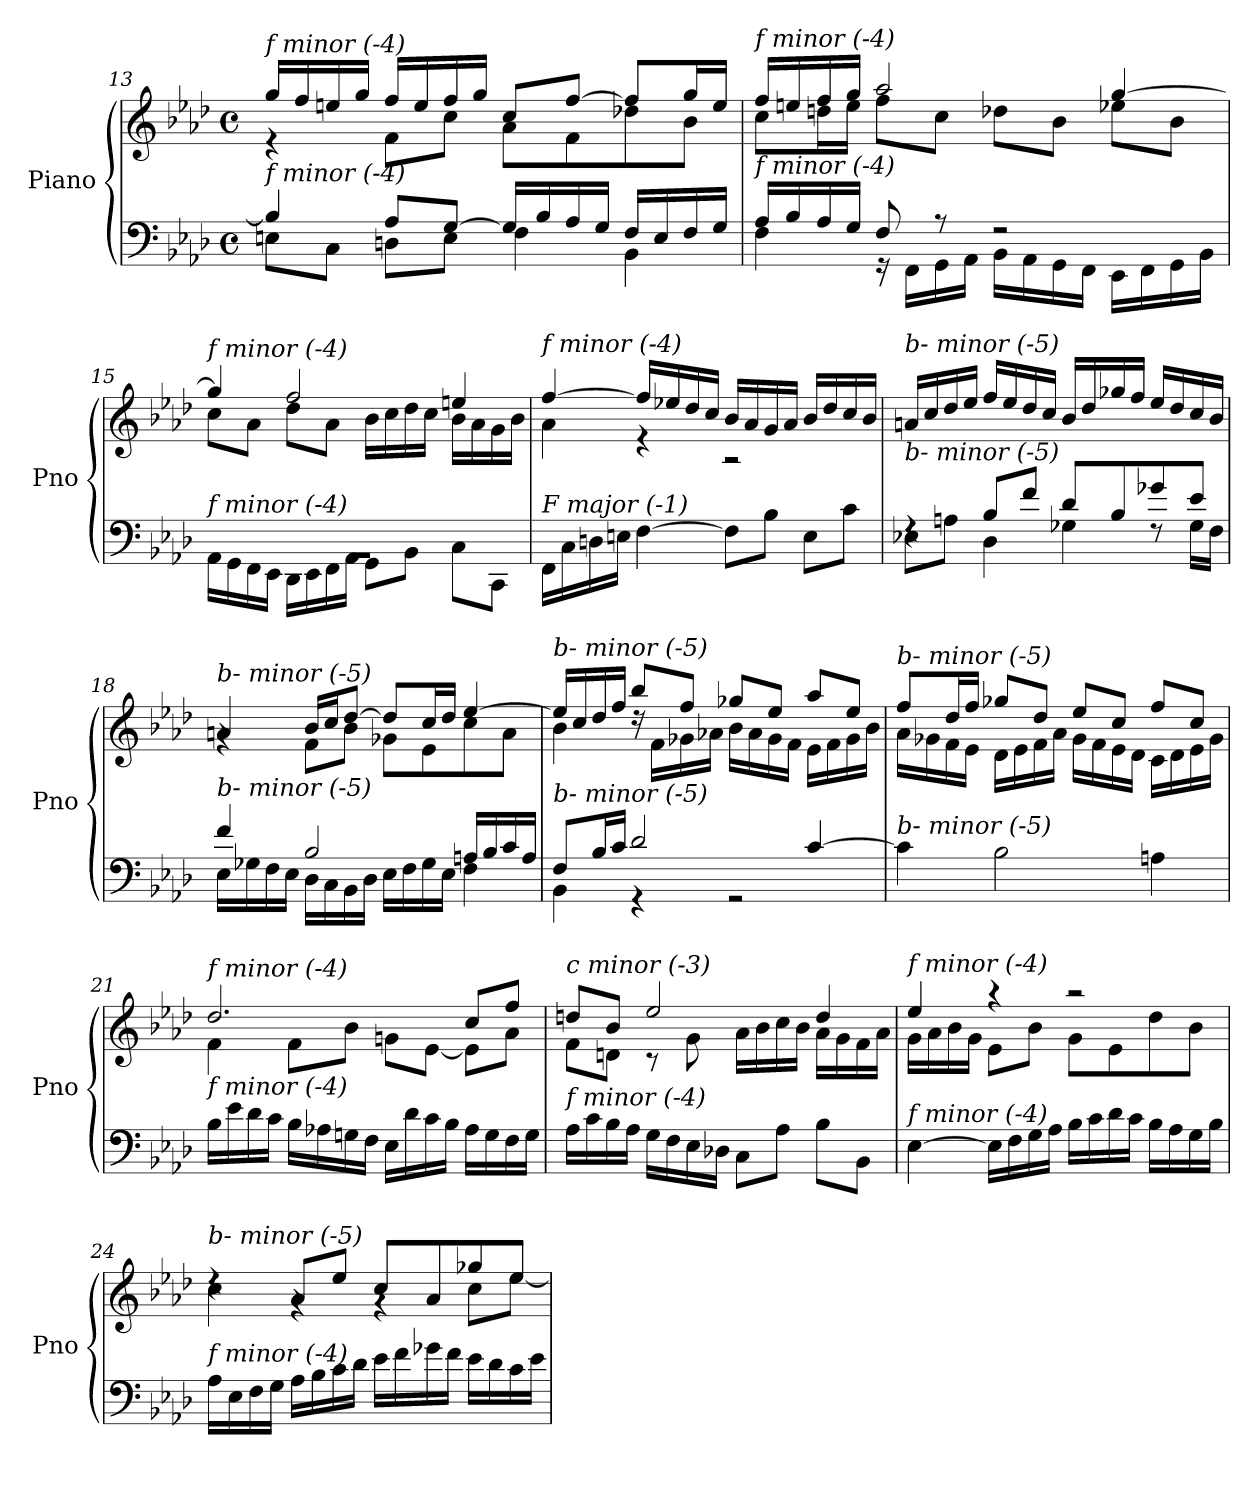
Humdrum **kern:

**kern	**kern
*part1	*part1
*staff2	*staff1
*I"Piano	*
*I'Pno	*
!!LO:LB:g=z
*clefF4	*clefG2
*k[b-e-a-d-]	*k[b-e-a-d-]
*M4/4	*M4/4
*met(c)	*met(c)
=13	=13
*^	*^
!	!	!LO:TX:i:t=f minor (-4)	!
!LO:TX:i:t=f minor (-4)	!	!	!
4B-/]	8En\L	16gg/LL	4r
.	.	16ff/	.
.	8C\J	16een/	.
.	.	16gg/JJ	.
8A-/L	8Dn\L	16ff/LL	8f\L
.	.	16ee/	.
[8G/J	8E\J	16ff/	8cc\J
.	.	16gg/JJ	.
16G/LL]	4F\	8cc/L	8a-\L
16B-/	.	.	.
16A-/	.	[8ff/J	8f\
16G/JJ	.	.	.
16F/LL	4BB-\	8ff/L]	8dd-X\
16E/	.	.	.
16F/	.	16gg/L	8b-\J
16G/JJ	.	16ee/JJ	.
=14	=14	=14	=14
!	!	!LO:TX:i:t=f minor (-4)	!
!LO:TX:i:t=f minor (-4)	!	!	!
16A-/LL	4F\	16ff/LL	8cc\L
16B-/	.	16een/	.
16A-/	.	16ff/	16ddn\L
16G/JJ	.	16gg/JJ	16ee\JJ
8F/	16r	2aa-/	8ff\L
.	16FF\LL	.	.
8r	16GG\	.	8cc\J
.	16AA-\JJ	.	.
2r	16BB-\LL	.	8dd-X\L
.	16AA-\	.	.
.	16GG\	.	8b-\J
.	16FF\JJ	.	.
.	16EE-\LL	[4gg/	8ee-X\L
.	16FF\	.	.
.	16GG\	.	8b-\J
.	16BB-\JJ	.	.
!!LO:LB:g=z	!!
=15	=15	=15	=15
!	!	!LO:TX:i:t=f minor (-4)	!
!LO:TX:i:t=f minor (-4)	!	!	!
1rBB	16AA-\LL	4gg/]	8cc\L
.	16GG\	.	.
.	16FF\	.	8a-\J
.	16EE-\JJ	.	.
.	16DD-\LL	2ff/	8dd-\L
.	16EE-\	.	.
.	16FF\	.	8a-\J
.	16AA-\JJ	.	.
.	8GG\L	.	16b-\LL
.	.	.	16cc\
.	8BB-\J	.	16dd-\
.	.	.	16cc\JJ
.	8C\L	4een/	16b-\LL
.	.	.	16a-\
.	8CC\J	.	16g\
.	.	.	16b-\JJ
*v	*v	*	*
!!LO:LB:g=z	!!
=16	=16	=16
!	!LO:TX:i:t=f minor (-4)	!
!LO:TX:i:t=F major (-1)	!	!
16FF\LL	[4ff/	4a-\
16C\	.	.
16Dn\	.	.
16En\JJ	.	.
[4F\	16ff/LL]	4r
.	16ee-X/	.
.	16dd-/	.
.	16cc/JJ	.
8F\L]	16b-/LL	2r
.	16a-/	.
8B-\J	16g/	.
.	16a-/JJ	.
8E\L	16b-/LL	.
.	16dd-/	.
8c\J	16cc/	.
.	16b-/JJ	.
*	*v	*v
=17	=17
*^	*
!	!	!LO:TX:i:t=b- minor (-5)
!LO:TX:i:t=b- minor (-5)	!	!
4rF	8E-X\L	16an/LL
.	.	16cc/
.	8An\J	16dd-/
.	.	16ee-/JJ
8B-/L	4D-\	16ff/LL
.	.	16ee-/
8f/J	.	16dd-/
.	.	16cc/JJ
8d-/L	4G-X\	16b-/LL
.	.	16dd-/
8B-/	.	16gg-X/
.	.	16ff/JJ
8g-X/	8rF	16ee-/LL
.	.	16dd-/
8e-/J	16G-\LL	16cc/
.	16F\JJ	16b-/JJ
!!LO:LB:g=z
=18	=18	=18
*	*	*^
!	!	!LO:TX:i:t=b- minor (-5)	!
!LO:TX:i:t=b- minor (-5)	!	!	!
4f/	16E-\LL	4an/	4rg
.	16G-X\	.	.
.	16F\	.	.
.	16E-\JJ	.	.
2B-/	16D-\LL	16b-/LL	8f\L
.	16C\	16cc/J	.
.	16BB-\	[8dd-/J	8b-\J
.	16D-\JJ	.	.
.	16E-\LL	8dd-/L]	8g-X\L
.	16F\	.	.
.	16G-\	16cc/L	8e-\
.	16E-\JJ	16dd-/JJ	.
16An/LL	4F\	[4ee-/	8cc\
16B-/	.	.	.
16c/	.	.	8a\J
16A/JJ	.	.	.
!!LO:PB:g=z	!!
=19	=19	=19	=19
!	!	!LO:TX:i:t=b- minor (-5)	!
!LO:TX:i:t=b- minor (-5)	!	!	!
8F/L	4BB-\	16ee-/LL]	4b-\
.	.	16cc/	.
16B-/L	.	16dd-/	.
16c/JJ	.	16ff/JJ	.
2d-/	4r	8bb-/L	16rdd
.	.	.	16f\LL
.	.	8ff/J	16g-X\
.	.	.	16a-X\JJ
.	2r	8gg-X/L	16b-\LL
.	.	.	16a-\
.	.	8ee-/J	16g-\
.	.	.	16f\JJ
[4c/	.	8aa-/L	16e-\LL
.	.	.	16f\
.	.	8ee-/J	16g-\
.	.	.	16b-\JJ
*v	*v	*	*
=20	=20	=20
!	!LO:TX:i:t=b- minor (-5)	!
!LO:TX:i:t=b- minor (-5)	!	!
4c\]	8ff/L	16a-\LL
.	.	16g-X\
.	16dd-/L	16f\
.	16ff/JJ	16e-\JJ
2B-\	8gg-X/L	16d-\LL
.	.	16e-\
.	8dd-/J	16f\
.	.	16a-\JJ
.	8ee-/L	16g-\LL
.	.	16f\
.	8cc/J	16e-\
.	.	16d-\JJ
4An\	8ff/L	16c\LL
.	.	16d-\
.	8cc/J	16e-\
.	.	16g-\JJ
!!LO:LB:g=z	!!
=21	=21	=21
!	!LO:TX:i:t=f minor (-4)	!
!LO:TX:i:t=f minor (-4)	!	!
16B-\LL	2.dd-/	4f\
16e-\	.	.
16d-\	.	.
16c\JJ	.	.
16B-\LL	.	8f\L
16A-X\	.	.
16Gn\	.	8b-\J
16F\JJ	.	.
16E-\LL	.	8gn\L
16d-\	.	.
16c\	.	[8e-\J
16B-\JJ	.	.
16A-\LL	8cc/L	8e-\L]
16G\	.	.
16F\	8ff/J	8a-\J
16G\JJ	.	.
!!LO:LB:g=z	!!
=22	=22	=22
!	!LO:TX:i:t=c minor (-3)	!
!LO:TX:i:t=f minor (-4)	!	!
16A-\LL	8ddn/L	8f\L
16c\	.	.
16B-\	8b-/J	8dn\J
16A-\JJ	.	.
16G\LL	2ee-/	8r
16F\	.	.
16E-\	.	8g\
16D-X\JJ	.	.
8C\L	.	16a-\LL
.	.	16b-\
8A-\J	.	16cc\
.	.	16b-\JJ
8B-\L	4dd/	16a-\LL
.	.	16g\
8BB-\J	.	16f\
.	.	16a-\JJ
=23	=23	=23
!	!LO:TX:i:t=f minor (-4)	!
!LO:TX:i:t=f minor (-4)	!	!
[4E-\	4ee-/	16g\LL
.	.	16a-\
.	.	16b-\
.	.	16g\JJ
16E-\LL]	4r	8e-\L
16F\	.	.
16G\	.	8b-\J
16A-\JJ	.	.
16B-\LL	2r	8g\L
16c\	.	.
16d-\	.	8e-\
16c\JJ	.	.
16B-\LL	.	8dd-\
16A-\	.	.
16G\	.	8b-\J
16B-\JJ	.	.
!!LO:LB:g=z	!!
=24	=24	=24
!	!LO:TX:i:t=b- minor (-5)	!
!LO:TX:i:t=f minor (-4)	!	!
16A-\LL	4rdd	4cc\
16E-\	.	.
16F\	.	.
16G\JJ	.	.
16A-\LL	8a-/L	4rg
16B-\	.	.
16c\	8ee-/J	.
16d-\JJ	.	.
16e-\LL	8cc/L	4rg
16f\	.	.
16g-X\	8a-/	.
16f\JJ	.	.
16e-\LL	8gg-X/	8cc\L
16d-\	.	.
16c\	8ee-/J	[8ee-\J
16e-\JJ	.	.
*	*v	*v
=	=
*-	*-
